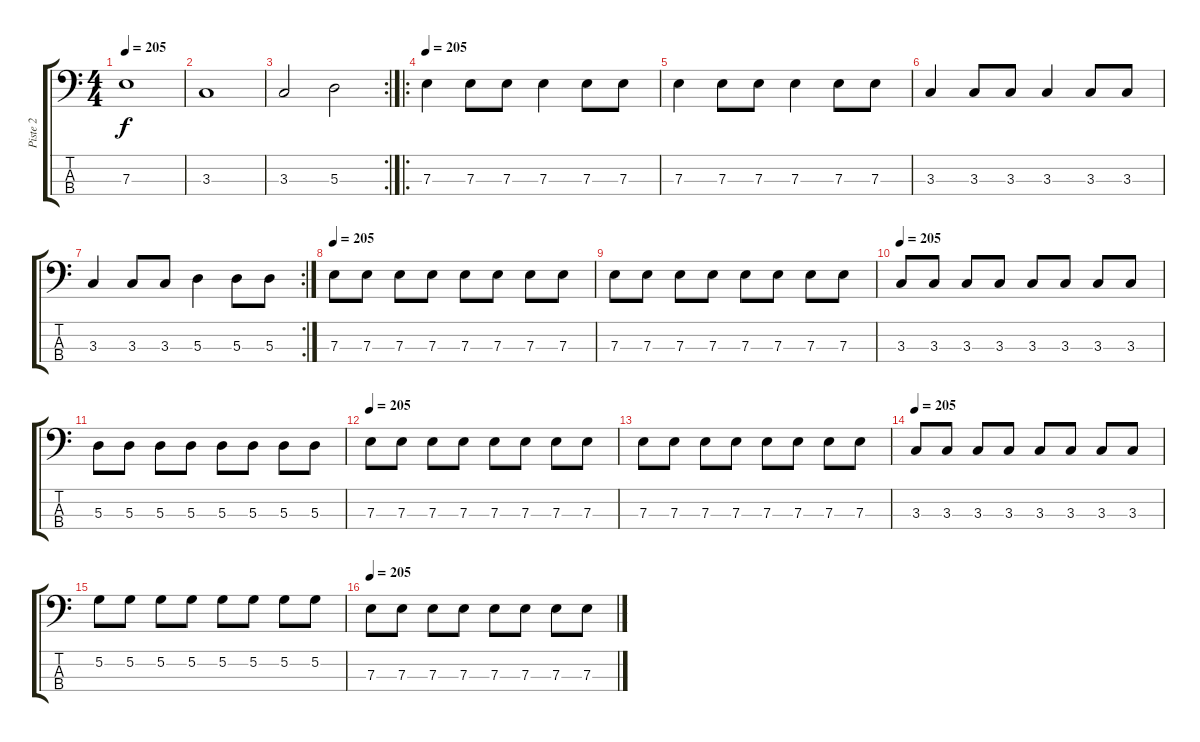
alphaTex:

\track ("Piste 2" "Piste 2") {instrument electricbassfinger}
\staff {score tabs}
\tuning (G2 D2 A1 E1) {hide}
\ts (4 4)
\tempo 205
\clef f4
\ks c
7.3{t}.1{dy f} |
3.3.1 |
\rc 2
3.3.2 5.3.2 |
\ro
\tempo 205
7.3.4 7.3.8 7.3.8 7.3.4 7.3.8 7.3.8 |
7.3.4 7.3.8 7.3.8 7.3.4 7.3.8 7.3.8 |
3.3.4 3.3.8 3.3.8 3.3.4 3.3.8 3.3.8 |
\rc 2
3.3.4 3.3.8 3.3.8 5.3.4 5.3.8 5.3.8 |
\tempo 205
7.3.8 7.3.8 7.3.8 7.3.8 7.3.8 7.3.8 7.3.8 7.3.8 |
7.3.8 7.3.8 7.3.8 7.3.8 7.3.8 7.3.8 7.3.8 7.3.8 |
\tempo 205
3.3.8 3.3.8 3.3.8 3.3.8 3.3.8 3.3.8 3.3.8 3.3.8 |
5.3.8 5.3.8 5.3.8 5.3.8 5.3.8 5.3.8 5.3.8 5.3.8 |
\tempo 205
7.3.8 7.3.8 7.3.8 7.3.8 7.3.8 7.3.8 7.3.8 7.3.8 |
7.3.8 7.3.8 7.3.8 7.3.8 7.3.8 7.3.8 7.3.8 7.3.8 |
\tempo 205
3.3.8 3.3.8 3.3.8 3.3.8 3.3.8 3.3.8 3.3.8 3.3.8 |
5.2.8 5.2.8 5.2.8 5.2.8 5.2.8 5.2.8 5.2.8 5.2.8 |
\tempo 205
7.3.8 7.3.8 7.3.8 7.3.8 7.3.8 7.3.8 7.3.8 7.3.8
